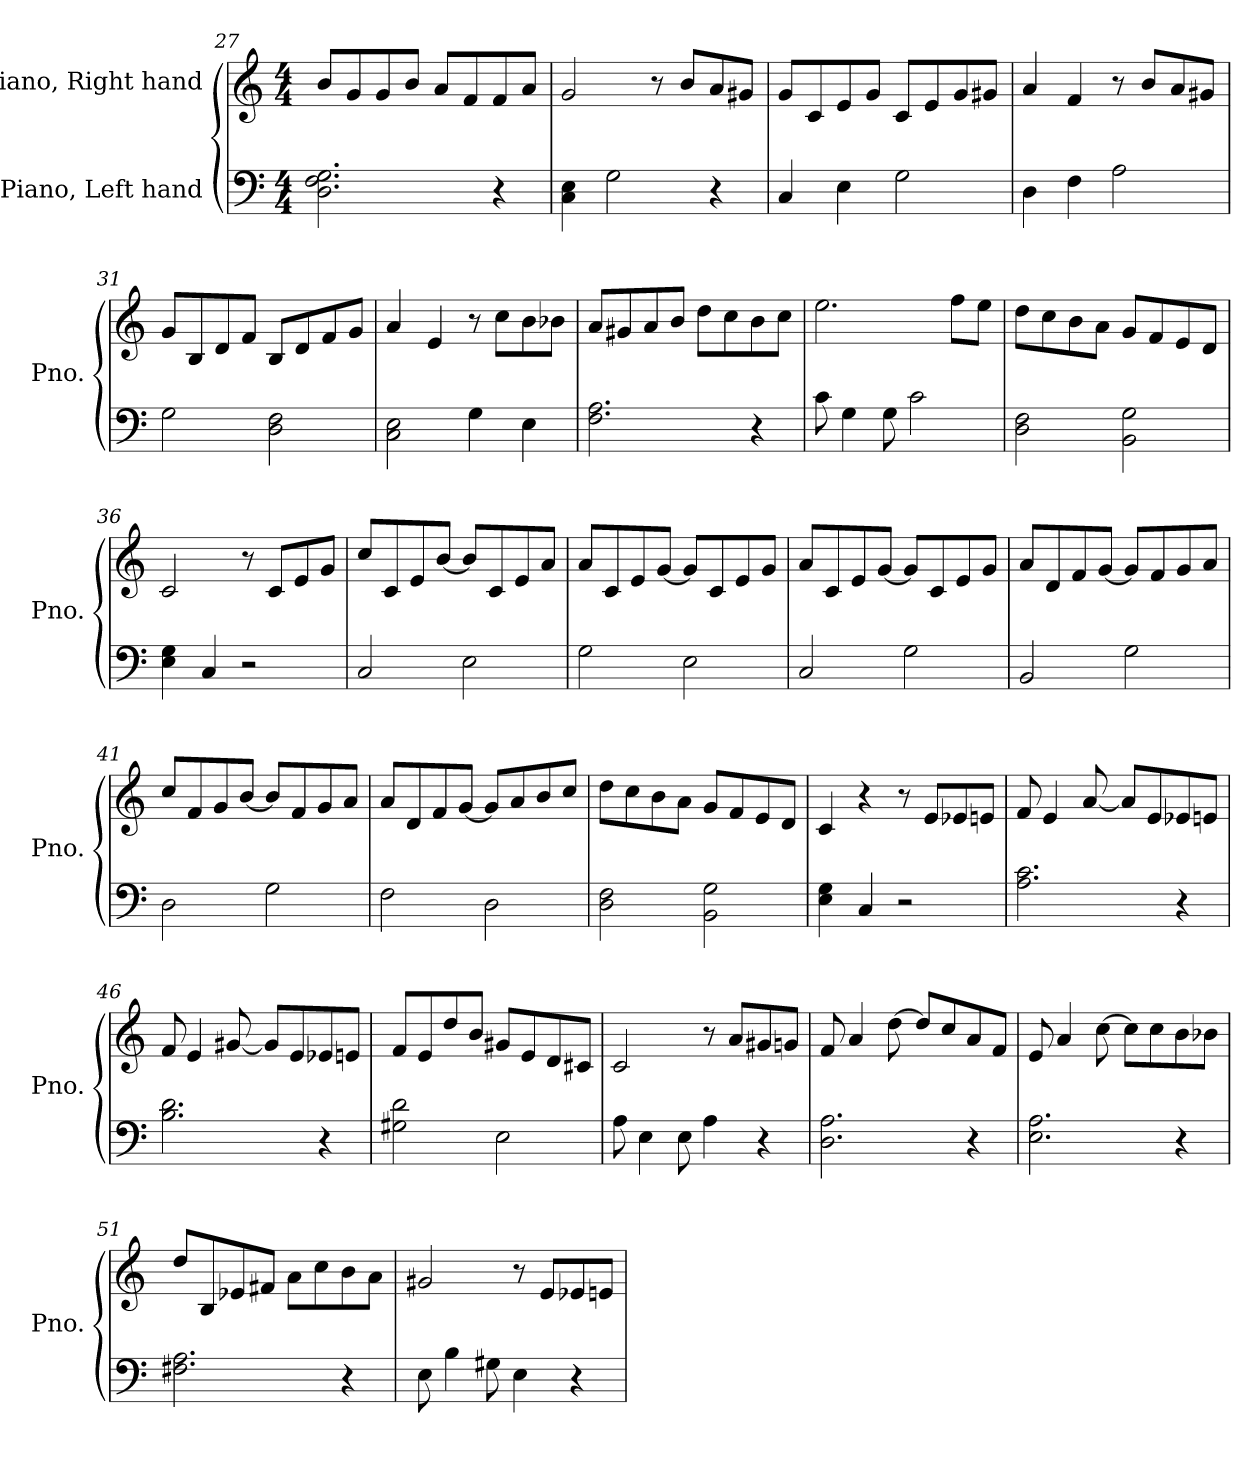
**kern	**kern
*part2	*part1
*staff2	*staff1
*I"Piano, Left hand	*I"Piano, Right hand
*I'Pno.	*I'Pno.
*clefF4	*clefG2
*k[]	*k[]
*M4/4	*M4/4
=27	=27
2.D\ 2.F\ 2.G\	8b/L
.	8g/
.	8g/
.	8b/J
.	8a/L
.	8f/
4r	8f/
.	8a/J
=28	=28
4C\ 4E\	2g/
2G\	.
.	8r
.	8b/L
4r	8a/
.	8g#X/J
=29	=29
4C/	8g/L
.	8c/
4E\	8e/
.	8g/J
2G\	8c/L
.	8e/
.	8g/
.	8g#X/J
=30	=30
4D\	4a/
4F\	4f/
2A\	8r
.	8b/L
.	8a/
.	8g#X/J
!!LO:LB:g=z
=31	=31
2G\	8g/L
.	8B/
.	8d/
.	8f/J
2D\ 2F\	8B/L
.	8d/
.	8f/
.	8g/J
=32	=32
2C\ 2E\	4a/
.	4e/
4G\	8r
.	8cc\L
4E\	8b\
.	8b-X\J
=33	=33
2.F\ 2.A\	8a/L
.	8g#X/
.	8a/
.	8b/J
.	8dd\L
.	8cc\
4r	8b\
.	8cc\J
=34	=34
8c\	2.ee\
4G\	.
8G\	.
2c\	.
.	8ff\L
.	8ee\J
=35	=35
2D\ 2F\	8dd\L
.	8cc\
.	8b\
.	8a\J
2BB\ 2G\	8g/L
.	8f/
.	8e/
.	8d/J
!!LO:LB:g=z
=36	=36
4E\ 4G\	2c/
4C/	.
2r	8r
.	8c/L
.	8e/
.	8g/J
=37	=37
2C/	8cc/L
.	8c/
.	8e/
.	[8b/J
2E\	8b/L]
.	8c/
.	8e/
.	8a/J
=38	=38
2G\	8a/L
.	8c/
.	8e/
.	[8g/J
2E\	8g/L]
.	8c/
.	8e/
.	8g/J
=39	=39
2C/	8a/L
.	8c/
.	8e/
.	[8g/J
2G\	8g/L]
.	8c/
.	8e/
.	8g/J
=40	=40
2BB/	8a/L
.	8d/
.	8f/
.	[8g/J
2G\	8g/L]
.	8f/
.	8g/
.	8a/J
!!LO:LB:g=z
=41	=41
2D\	8cc/L
.	8f/
.	8g/
.	[8b/J
2G\	8b/L]
.	8f/
.	8g/
.	8a/J
=42	=42
2F\	8a/L
.	8d/
.	8f/
.	[8g/J
2D\	8g/L]
.	8a/
.	8b/
.	8cc/J
=43	=43
2D\ 2F\	8dd\L
.	8cc\
.	8b\
.	8a\J
2BB\ 2G\	8g/L
.	8f/
.	8e/
.	8d/J
=44	=44
4E\ 4G\	4c/
4C/	4r
2r	8r
.	8e/L
.	8e-X/
.	8en/J
=45	=45
2.A\ 2.c\	8f/
.	4e/
.	[8a/
.	8a/L]
.	8e/
4r	8e-X/
.	8en/J
!!LO:LB:g=z
=46	=46
2.B\ 2.d\	8f/
.	4e/
.	[8g#X/
.	8g#/L]
.	8e/
4r	8e-X/
.	8en/J
=47	=47
2G#X\ 2d\	8f/L
.	8e/
.	8dd/
.	8b/J
2E\	8g#X/L
.	8e/
.	8d/
.	8c#X/J
=48	=48
8A\	2c/
4E\	.
8E\	.
4A\	8r
.	8a/L
4r	8g#X/
.	8gn/J
=49	=49
2.D\ 2.A\	8f/
.	4a/
.	[8dd\
.	8dd/L]
.	8cc/
4r	8a/
.	8f/J
!!LO:LB:g=z
=50	=50
2.E\ 2.A\	8e/
.	4a/
.	[8cc\
.	8cc\L]
.	8cc\
4r	8b\
.	8b-X\J
=51	=51
2.F#X\ 2.A\	8dd/L
.	8B/
.	8e-X/
.	8f#X/J
.	8a\L
.	8cc\
4r	8b\
.	8a\J
=52	=52
8E\	2g#X/
4B\	.
8G#X\	.
4E\	8r
.	8e/L
4r	8e-X/
.	8en/J
=	=
*-	*-
